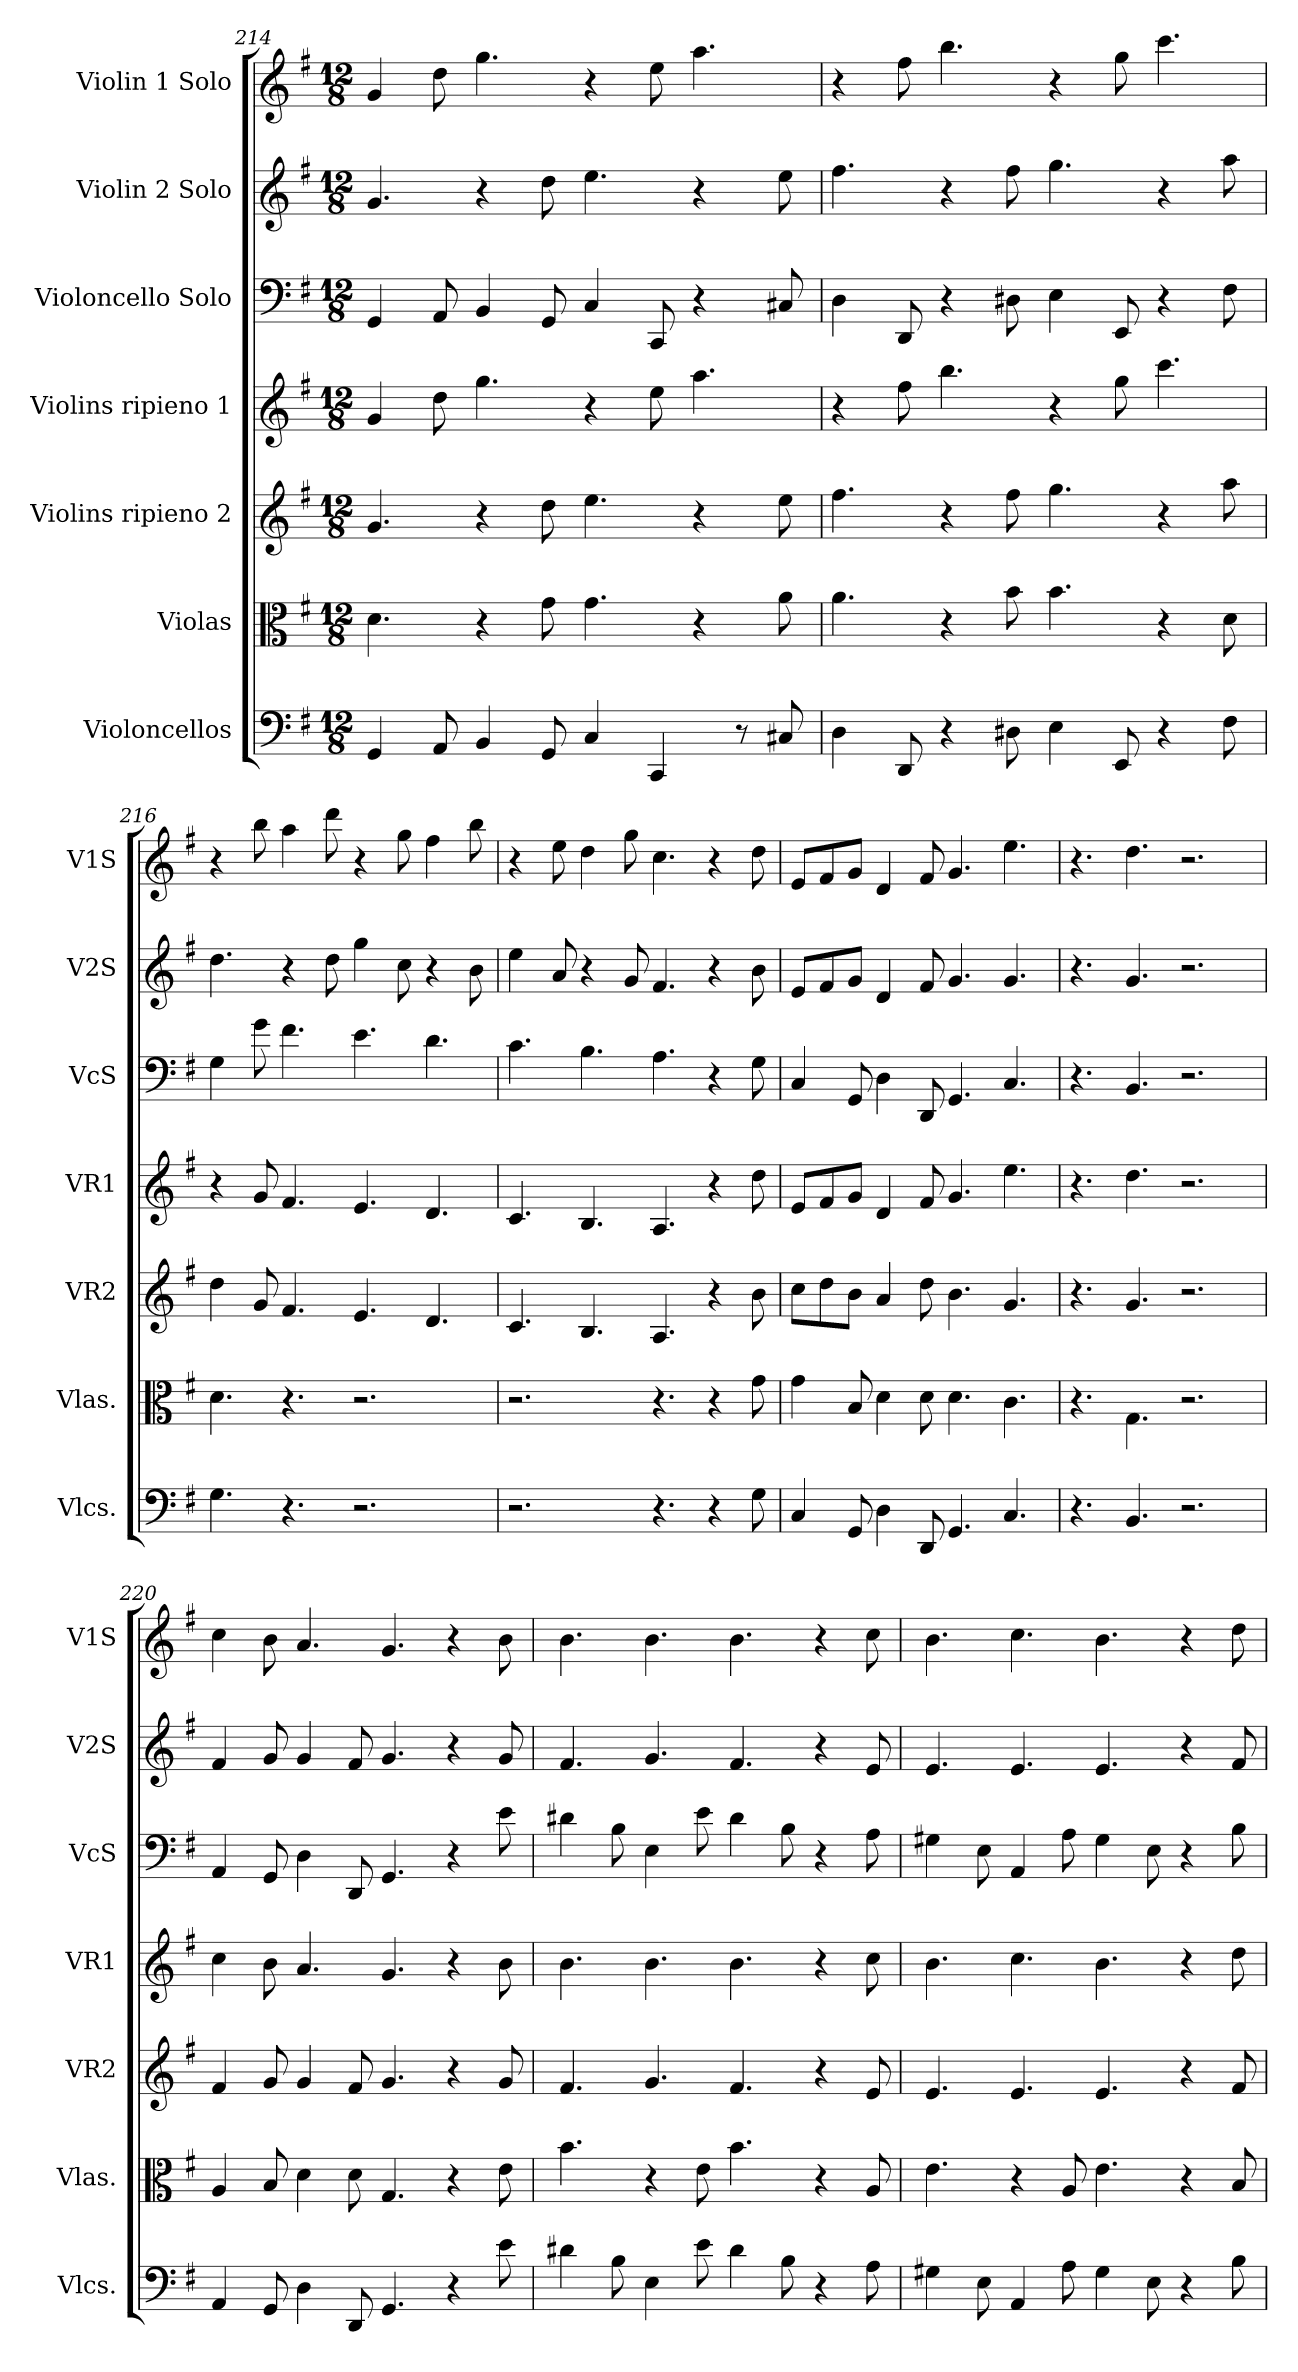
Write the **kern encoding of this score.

**kern	**kern	**kern	**kern	**kern	**kern	**kern
*part7	*part6	*part5	*part4	*part3	*part2	*part1
*staff7	*staff6	*staff5	*staff4	*staff3	*staff2	*staff1
*I"Violoncellos	*I"Violas	*I"Violins ripieno 2	*I"Violins ripieno 1	*I"Violoncello Solo	*I"Violin 2 Solo	*I"Violin 1 Solo
*I'Vlcs.	*I'Vlas.	*I'VR2	*I'VR1	*I'VcS	*I'V2S	*I'V1S
*clefF4	*clefC3	*clefG2	*clefG2	*clefF4	*clefG2	*clefG2
*k[f#]	*k[f#]	*k[f#]	*k[f#]	*k[f#]	*k[f#]	*k[f#]
*M12/8	*M12/8	*M12/8	*M12/8	*M12/8	*M12/8	*M12/8
=214	=214	=214	=214	=214	=214	=214
4GG/	4.d\	4.g/	4g/	4GG/	4.g/	4g/
8AA/	.	.	8dd\	8AA/	.	8dd\
4BB/	4r	4r	4.gg\	4BB/	4r	4.gg\
8GG/	8g\	8dd\	.	8GG/	8dd\	.
4C/	4.g\	4.ee\	4r	4C/	4.ee\	4r
4CC/	.	.	8ee\	8CC/	.	8ee\
.	4r	4r	4.aa\	4r	4r	4.aa\
8r	.	.	.	.	.	.
8C#X/	8a\	8ee\	.	8C#X/	8ee\	.
=215	=215	=215	=215	=215	=215	=215
4D\	4.a\	4.ff#\	4r	4D\	4.ff#\	4r
8DD/	.	.	8ff#\	8DD/	.	8ff#\
4r	4r	4r	4.bb\	4r	4r	4.bb\
8D#X\	8b\	8ff#\	.	8D#X\	8ff#\	.
4E\	4.b\	4.gg\	4r	4E\	4.gg\	4r
8EE/	.	.	8gg\	8EE/	.	8gg\
4r	4r	4r	4.ccc\	4r	4r	4.ccc\
8F#\	8d\	8aa\	.	8F#\	8aa\	.
!!LO:LB:g=z
=216	=216	=216	=216	=216	=216	=216
4.G\	4.d\	4dd\	4r	4G\	4.dd\	4r
.	.	8g/	8g/	8g\	.	8bb\
4.r	4.r	4.f#/	4.f#/	4.f#\	4r	4aa\
.	.	.	.	.	8dd\	8ddd\
2.r	2.r	4.e/	4.e/	4.e\	4gg\	4r
.	.	.	.	.	8cc\	8gg\
.	.	4.d/	4.d/	4.d\	4r	4ff#\
.	.	.	.	.	8b\	8bb\
=217	=217	=217	=217	=217	=217	=217
2.r	2.r	4.c/	4.c/	4.c\	4ee\	4r
.	.	.	.	.	8a/	8ee\
.	.	4.B/	4.B/	4.B\	4r	4dd\
.	.	.	.	.	8g/	8gg\
4.r	4.r	4.A/	4.A/	4.A\	4.f#/	4.cc\
4r	4r	4r	4r	4r	4r	4r
8G\	8g\	8b\	8dd\	8G\	8b\	8dd\
=218	=218	=218	=218	=218	=218	=218
4C/	4g\	8cc\L	8e/L	4C/	8e/L	8e/L
.	.	8dd\	8f#/	.	8f#/	8f#/
8GG/	8B/	8b\J	8g/J	8GG/	8g/J	8g/J
4D\	4d\	4a/	4d/	4D\	4d/	4d/
8DD/	8d\	8dd\	8f#/	8DD/	8f#/	8f#/
4.GG/	4.d\	4.b\	4.g/	4.GG/	4.g/	4.g/
4.C/	4.c\	4.g/	4.ee\	4.C/	4.g/	4.ee\
=219	=219	=219	=219	=219	=219	=219
4.r	4.r	4.r	4.r	4.r	4.r	4.r
4.BB/	4.G\	4.g/	4.dd\	4.BB/	4.g/	4.dd\
2.r	2.r	2.r	2.r	2.r	2.r	2.r
=220	=220	=220	=220	=220	=220	=220
4AA/	4A/	4f#/	4cc\	4AA/	4f#/	4cc\
8GG/	8B/	8g/	8b\	8GG/	8g/	8b\
4D\	4d\	4g/	4.a/	4D\	4g/	4.a/
8DD/	8d\	8f#/	.	8DD/	8f#/	.
4.GG/	4.G/	4.g/	4.g/	4.GG/	4.g/	4.g/
4r	4r	4r	4r	4r	4r	4r
8e\	8e\	8g/	8b\	8e\	8g/	8b\
!!LO:PB:g=z
=221	=221	=221	=221	=221	=221	=221
4d#X\	4.b\	4.f#/	4.b\	4d#X\	4.f#/	4.b\
8B\	.	.	.	8B\	.	.
4E\	4r	4.g/	4.b\	4E\	4.g/	4.b\
8e\	8e\	.	.	8e\	.	.
4d#\	4.b\	4.f#/	4.b\	4d#\	4.f#/	4.b\
8B\	.	.	.	8B\	.	.
4r	4r	4r	4r	4r	4r	4r
8A\	8A/	8e/	8cc\	8A\	8e/	8cc\
=222	=222	=222	=222	=222	=222	=222
4G#X\	4.e\	4.e/	4.b\	4G#X\	4.e/	4.b\
8E\	.	.	.	8E\	.	.
4AA/	4r	4.e/	4.cc\	4AA/	4.e/	4.cc\
8A\	8A/	.	.	8A\	.	.
4G#\	4.e\	4.e/	4.b\	4G#\	4.e/	4.b\
8E\	.	.	.	8E\	.	.
4r	4r	4r	4r	4r	4r	4r
8B\	8B/	8f#/	8dd\	8B\	8f#/	8dd\
=	=	=	=	=	=	=
*-	*-	*-	*-	*-	*-	*-
